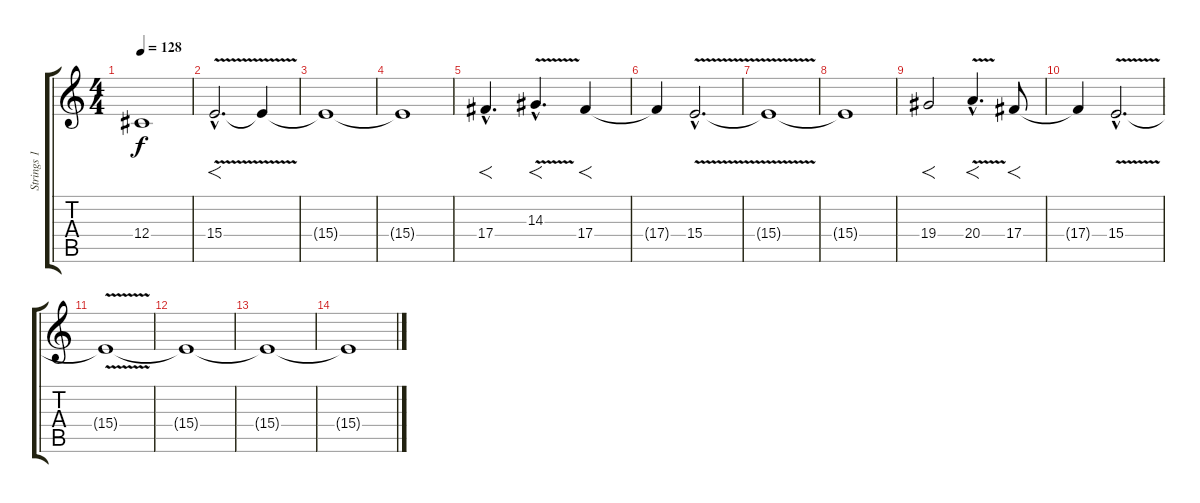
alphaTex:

\track ("Strings 1" "Strings 1") {instrument stringensemble1}
\staff {score tabs}
\tuning (Eb4 Bb3 Gb3 Db3 Ab2 Eb2) {hide}
\ts (4 4)
\tempo 128
\clef g2
\ks c
12.4{t}.1{dy f} |
15.4{v hac}.2{f d} 15.4{t}.4 |
15.4{t}.1 |
15.4{t}.1 |
17.4{hac}.4{f d} 14.3{v hac}.4{f d} 17.4.4{f} |
17.4{t}.4 15.4{v hac}.2{d} |
15.4{t}.1 |
15.4{t}.1 |
19.4.2{f} 20.4{v hac}.4{f d} 17.4.8{f} |
17.4{t}.4 15.4{v hac}.2{d} |
15.4{t}.1 |
15.4{t}.1 |
15.4{t}.1 |
15.4{t}.1{volume 0}
